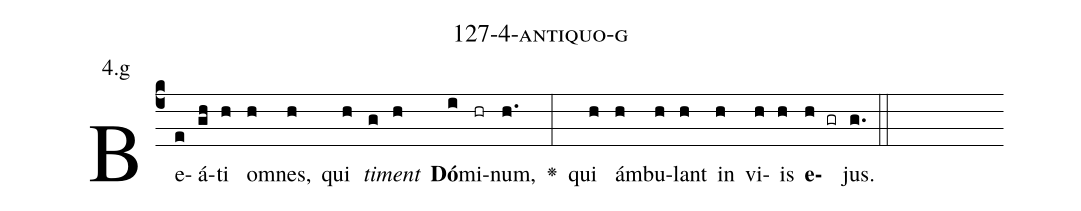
name: 127-4-antiquo-g;
annotation: 4.g;
%%
(c4)Be(e)á(gh)ti(h) om(h)nes,(h) qui(h) <i>ti</i>(g)<i>ment</i>(h) <b>Dó</b>(i)mi(hr)num,(h.) <v>\greheightstar</v>(:) qui(h) ám(h)bu(h)lant(h) in(h) vi(h)is(h) <b>e</b>(h gr)jus.(g.) (::)


%E(h) u(h) o(h) u(h) a(h) e.(g.) (::)
